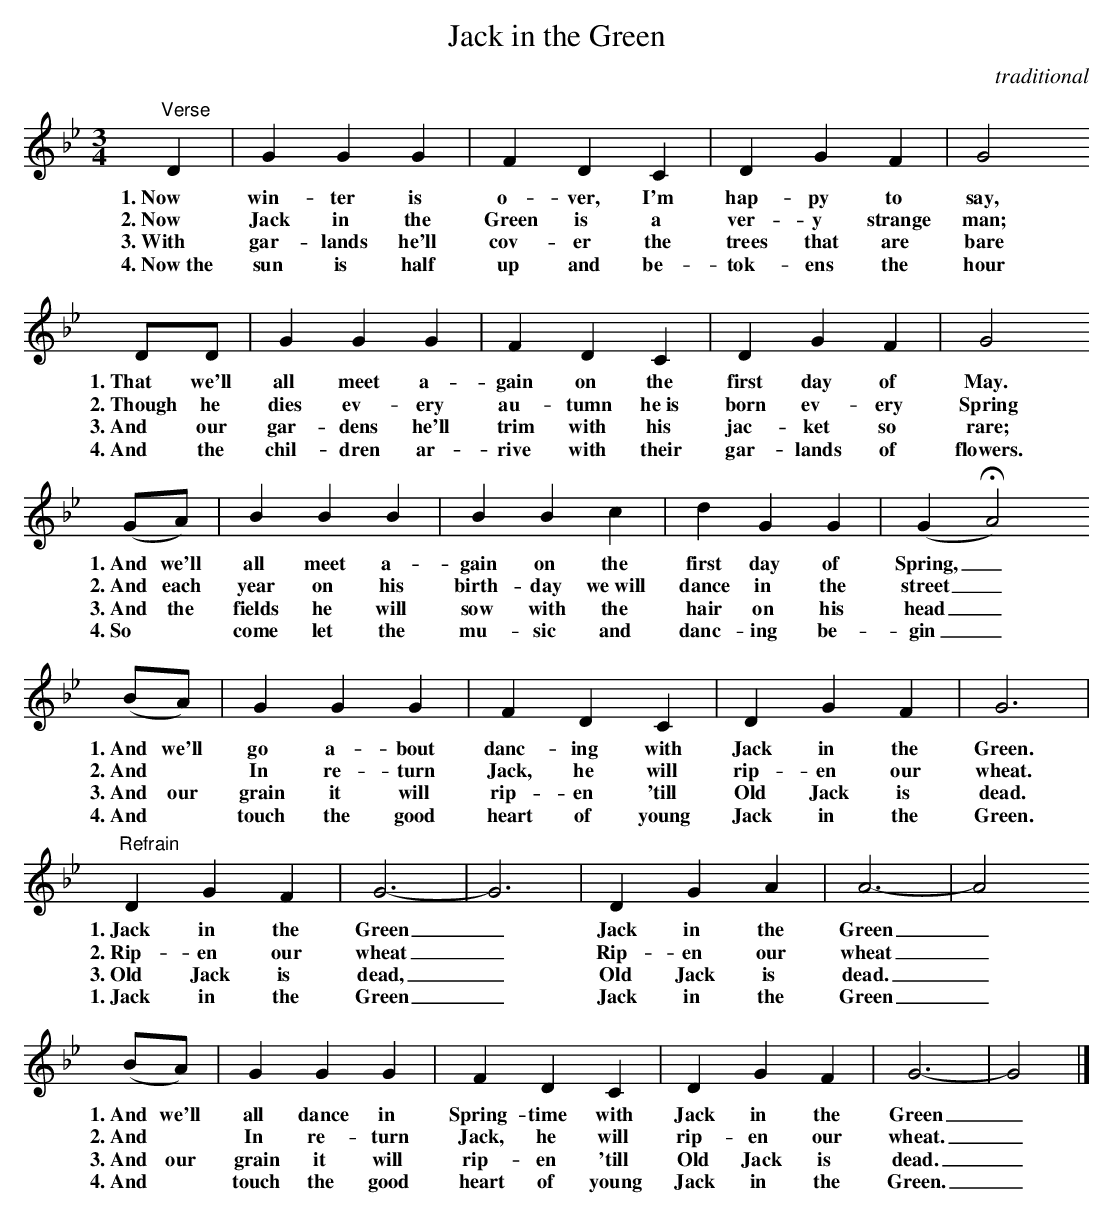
X:1
T:Jack in the Green
C:traditional
M:3/4
L:1/4
K:G minor
V:1 clef=treble
"Verse"
D | G G G | F D C | D G F | G2
w:1.~Now | win- ter is | o- ver, I'm | hap- py to | say,
w:2.~Now | Jack in the | Green is a | ver- y strange | man;
w:3.~With | gar- lands he'll | cov- er the | trees that are | bare
w:4.~Now~the | sun is half | up and be- | tok- ens the | hour
D/D/ | G G G | F D C | D G F | G2
w:1.~That we'll | all meet a- | gain on the | first day of | May.
w:2.~Though he | dies ev- ery | au- tumn he~is | born ev- ery | Spring
w:3.~And our | gar- dens he'll | trim with his | jac- ket so | rare;
w:4.~And the | chil- dren ar- | rive with their | gar- lands of | flowers.
(G/A/) | B B B | B B c | d G G | (G !fermata!A2)
w:1.~And we'll | all meet a- | gain on the | first day of | Spring,_
w:2.~And each | year on his | birth- day we~will | dance in the | street_
w:3.~And the | fields he will | sow with the | hair on his | head_
w:4.~So* | come let the | mu- sic and | danc- ing be- | gin_
(B/A/) | G G G | F D C | D G F | G3 |
w:1.~And we'll | go a- bout | danc- ing with | Jack in the | Green.
w:2.~And* | In re- turn | Jack, he will | rip- en our | wheat.
w:3.~And our | grain it will | rip- en 'till | Old Jack is | dead.
w:4.~And* | touch the good | heart of young | Jack in the | Green.
"Refrain"
D G F | G3- | G3 | D G A | A3- | A2
w:1.~Jack in the | Green_ | Jack in the | Green_
w:2.~Rip- en our | wheat_ | Rip- en our | wheat_
w:3.~Old Jack is | dead,_ | Old Jack is | dead._
w:1.~Jack in the | Green_ | Jack in the | Green_
(B/A/) | G G G | F D C | D G F | G3- | G2 |]
w:1.~And we'll | all dance in | Spring- time with | Jack in the | Green_
w:2.~And* | In re- turn | Jack, he will | rip- en our | wheat._
w:3.~And our | grain it will | rip- en 'till | Old Jack is | dead._
w:4.~And* | touch the good | heart of young | Jack in the | Green._
